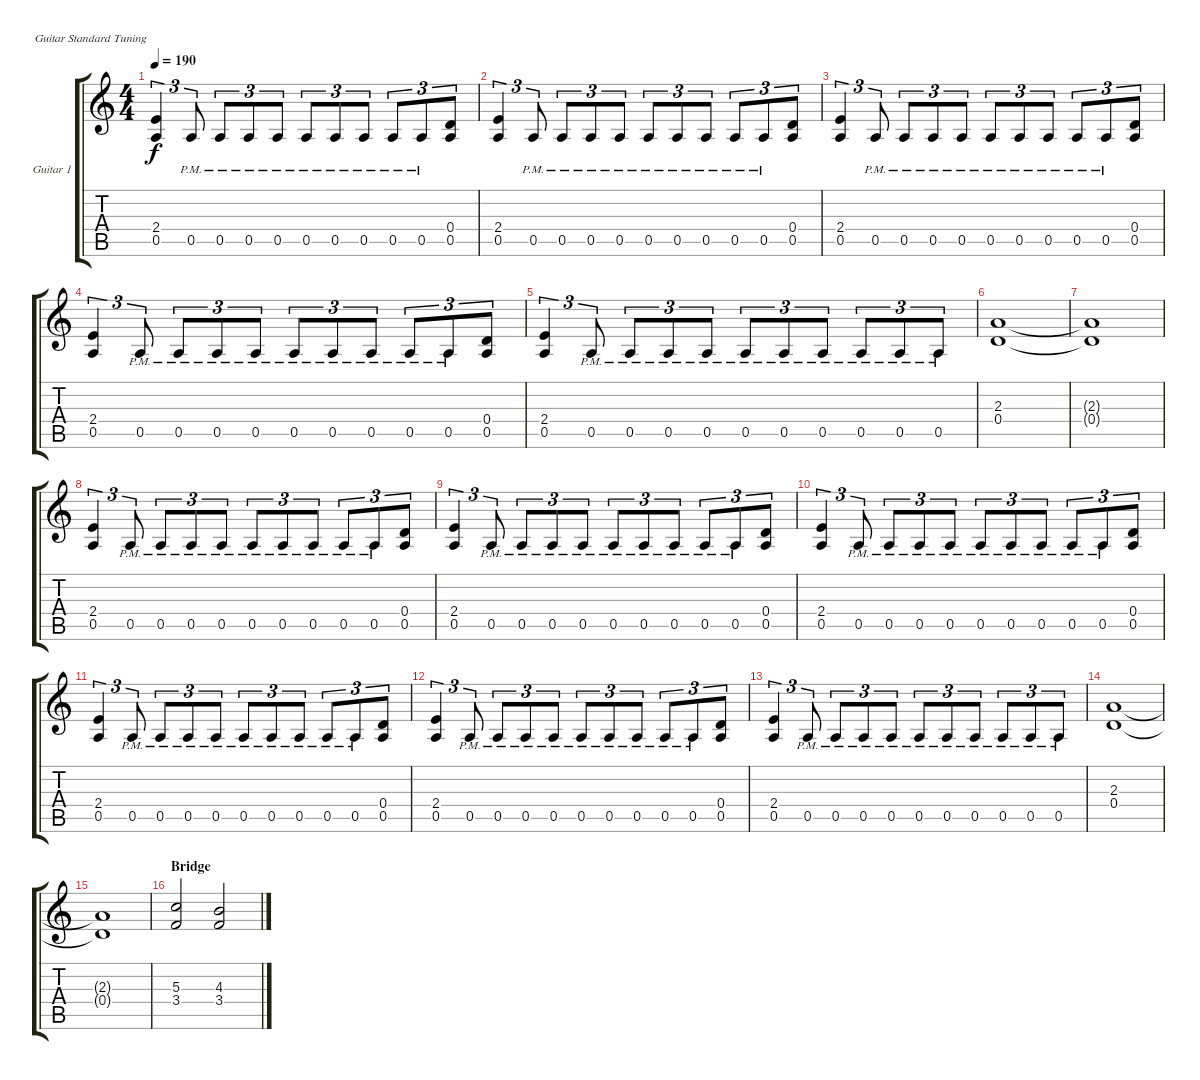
\bracketExtendMode groupsimilarinstruments
\firstSystemTrackNameOrientation horizontal
\otherSystemsTrackNameOrientation horizontal
\track ("Guitar 1" "Guitar 1") {instrument distortionguitar}
\staff {score tabs}
\tuning (E4 B3 G3 D3 A2 E2)
\ts (4 4)
\tempo 190
\clef g2
\ks c
(0.5 2.4).4{tu (3 2) dy f} 0.5{pm}.8{tu (3 2)} 0.5{pm}.8{tu (3 2)} 0.5{pm}.8{tu (3 2)} 0.5{pm}.8{tu (3 2)} 0.5{pm}.8{tu (3 2)} 0.5{pm}.8{tu (3 2)} 0.5{pm}.8{tu (3 2)} 0.5{pm}.8{tu (3 2)} 0.5{pm}.8{tu (3 2)} (0.5 0.4).8{tu (3 2)} |
(0.5 2.4).4{tu (3 2)} 0.5{pm}.8{tu (3 2)} 0.5{pm}.8{tu (3 2)} 0.5{pm}.8{tu (3 2)} 0.5{pm}.8{tu (3 2)} 0.5{pm}.8{tu (3 2)} 0.5{pm}.8{tu (3 2)} 0.5{pm}.8{tu (3 2)} 0.5{pm}.8{tu (3 2)} 0.5{pm}.8{tu (3 2)} (0.5 0.4).8{tu (3 2)} |
(0.5 2.4).4{tu (3 2)} 0.5{pm}.8{tu (3 2)} 0.5{pm}.8{tu (3 2)} 0.5{pm}.8{tu (3 2)} 0.5{pm}.8{tu (3 2)} 0.5{pm}.8{tu (3 2)} 0.5{pm}.8{tu (3 2)} 0.5{pm}.8{tu (3 2)} 0.5{pm}.8{tu (3 2)} 0.5{pm}.8{tu (3 2)} (0.5 0.4).8{tu (3 2)} |
(0.5 2.4).4{tu (3 2)} 0.5{pm}.8{tu (3 2)} 0.5{pm}.8{tu (3 2)} 0.5{pm}.8{tu (3 2)} 0.5{pm}.8{tu (3 2)} 0.5{pm}.8{tu (3 2)} 0.5{pm}.8{tu (3 2)} 0.5{pm}.8{tu (3 2)} 0.5{pm}.8{tu (3 2)} 0.5{pm}.8{tu (3 2)} (0.5 0.4).8{tu (3 2)} |
(0.5 2.4).4{tu (3 2)} 0.5{pm}.8{tu (3 2)} 0.5{pm}.8{tu (3 2)} 0.5{pm}.8{tu (3 2)} 0.5{pm}.8{tu (3 2)} 0.5{pm}.8{tu (3 2)} 0.5{pm}.8{tu (3 2)} 0.5{pm}.8{tu (3 2)} 0.5{pm}.8{tu (3 2)} 0.5{pm}.8{tu (3 2)} 0.5{pm}.8{tu (3 2)} |
(0.4 2.3).1 |
(0.4{t} 2.3{t}).1 |
(0.5 2.4).4{tu (3 2)} 0.5{pm}.8{tu (3 2)} 0.5{pm}.8{tu (3 2)} 0.5{pm}.8{tu (3 2)} 0.5{pm}.8{tu (3 2)} 0.5{pm}.8{tu (3 2)} 0.5{pm}.8{tu (3 2)} 0.5{pm}.8{tu (3 2)} 0.5{pm}.8{tu (3 2)} 0.5{pm}.8{tu (3 2)} (0.5 0.4).8{tu (3 2)} |
(0.5 2.4).4{tu (3 2)} 0.5{pm}.8{tu (3 2)} 0.5{pm}.8{tu (3 2)} 0.5{pm}.8{tu (3 2)} 0.5{pm}.8{tu (3 2)} 0.5{pm}.8{tu (3 2)} 0.5{pm}.8{tu (3 2)} 0.5{pm}.8{tu (3 2)} 0.5{pm}.8{tu (3 2)} 0.5{pm}.8{tu (3 2)} (0.5 0.4).8{tu (3 2)} |
(0.5 2.4).4{tu (3 2)} 0.5{pm}.8{tu (3 2)} 0.5{pm}.8{tu (3 2)} 0.5{pm}.8{tu (3 2)} 0.5{pm}.8{tu (3 2)} 0.5{pm}.8{tu (3 2)} 0.5{pm}.8{tu (3 2)} 0.5{pm}.8{tu (3 2)} 0.5{pm}.8{tu (3 2)} 0.5{pm}.8{tu (3 2)} (0.5 0.4).8{tu (3 2)} |
(0.5 2.4).4{tu (3 2)} 0.5{pm}.8{tu (3 2)} 0.5{pm}.8{tu (3 2)} 0.5{pm}.8{tu (3 2)} 0.5{pm}.8{tu (3 2)} 0.5{pm}.8{tu (3 2)} 0.5{pm}.8{tu (3 2)} 0.5{pm}.8{tu (3 2)} 0.5{pm}.8{tu (3 2)} 0.5{pm}.8{tu (3 2)} (0.5 0.4).8{tu (3 2)} |
(0.5 2.4).4{tu (3 2)} 0.5{pm}.8{tu (3 2)} 0.5{pm}.8{tu (3 2)} 0.5{pm}.8{tu (3 2)} 0.5{pm}.8{tu (3 2)} 0.5{pm}.8{tu (3 2)} 0.5{pm}.8{tu (3 2)} 0.5{pm}.8{tu (3 2)} 0.5{pm}.8{tu (3 2)} 0.5{pm}.8{tu (3 2)} (0.5 0.4).8{tu (3 2)} |
(0.5 2.4).4{tu (3 2)} 0.5{pm}.8{tu (3 2)} 0.5{pm}.8{tu (3 2)} 0.5{pm}.8{tu (3 2)} 0.5{pm}.8{tu (3 2)} 0.5{pm}.8{tu (3 2)} 0.5{pm}.8{tu (3 2)} 0.5{pm}.8{tu (3 2)} 0.5{pm}.8{tu (3 2)} 0.5{pm}.8{tu (3 2)} 0.5{pm}.8{tu (3 2)} |
(0.4 2.3).1 |
(0.4{t} 2.3{t}).1 |
\section ("" "Bridge")
(3.4 5.3).2 (3.4 4.3).2
